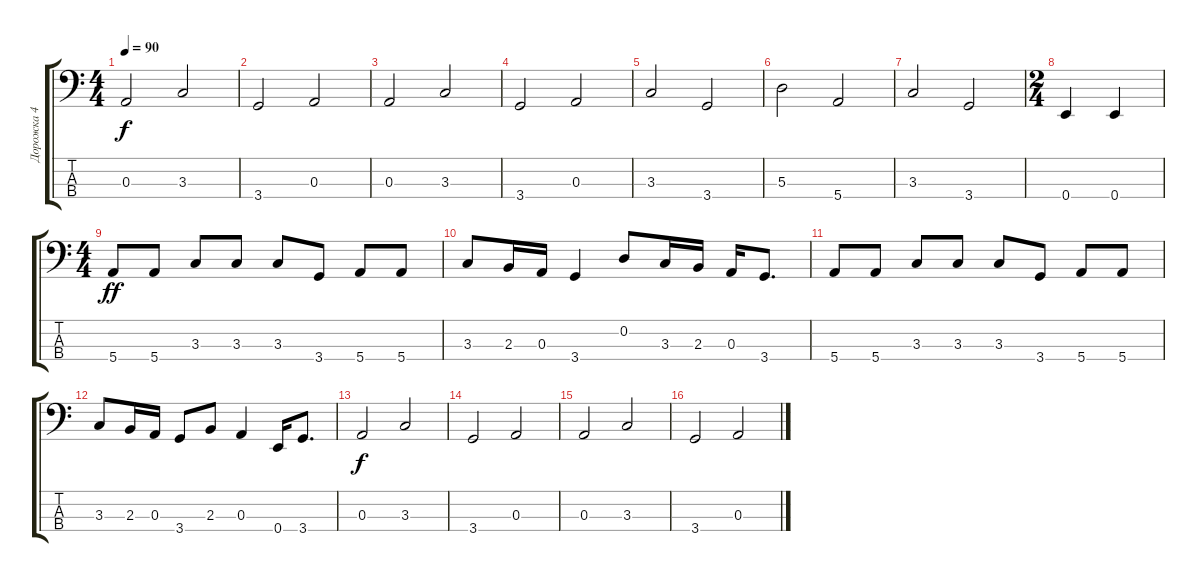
\track ("Дорожка 4" "Дорожка 4") {instrument electricbassfinger}
\staff {score tabs}
\tuning (G2 D2 A1 E1) {hide}
\ts (4 4)
\tempo 90
\clef f4
\ks c
0.3.2{dy f} 3.3.2 |
3.4.2 0.3.2 |
0.3.2 3.3.2 |
3.4.2 0.3.2 |
3.3.2 3.4.2 |
5.3.2 5.4.2 |
3.3.2 3.4.2 |
\ts (2 4)
0.4.4 0.4.4 |
\ts (4 4)
5.4.8{dy ff} 5.4.8 3.3.8 3.3.8 3.3.8 3.4.8 5.4.8 5.4.8 |
3.3.8 2.3.16 0.3.16 3.4.4 0.2.8 3.3.16 2.3.16 0.3.16 3.4.8{d} |
5.4.8 5.4.8 3.3.8 3.3.8 3.3.8 3.4.8 5.4.8 5.4.8 |
3.3.8 2.3.16 0.3.16 3.4.8 2.3.8 0.3.4 0.4.16 3.4.8{d} |
0.3.2{dy f} 3.3.2 |
3.4.2 0.3.2 |
0.3.2 3.3.2 |
3.4.2 0.3.2
